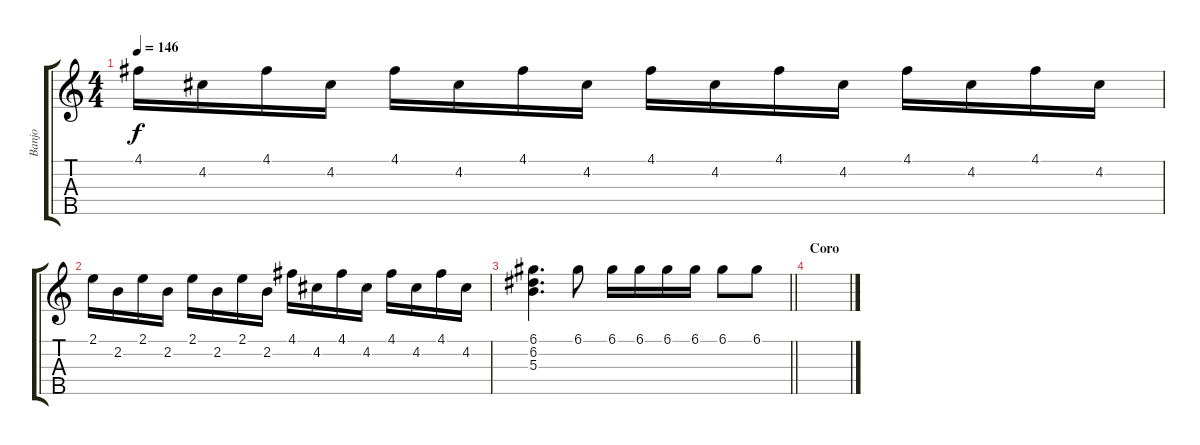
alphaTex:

\track ("Banjo" "Banjo") {instrument banjo}
\staff {score tabs}
\tuning (D4 A3 Gb3 D3 A4) {hide}
\displaytranspose 12
\ts (4 4)
\tempo 146
\clef g2
\ks c
4.1.16{dy f} 4.2.16 4.1.16 4.2.16 4.1.16 4.2.16 4.1.16 4.2.16 4.1.16 4.2.16 4.1.16 4.2.16 4.1.16 4.2.16 4.1.16 4.2.16 |
2.1.16 2.2.16 2.1.16 2.2.16 2.1.16 2.2.16 2.1.16 2.2.16 4.1.16 4.2.16 4.1.16 4.2.16 4.1.16 4.2.16 4.1.16 4.2.16 |
\barLineRight lightlight
(6.1 6.2 5.3).4{d} 6.1.8 6.1.16 6.1.16 6.1.16 6.1.16 6.1.8 6.1.8 |
\section ("" "Coro")
